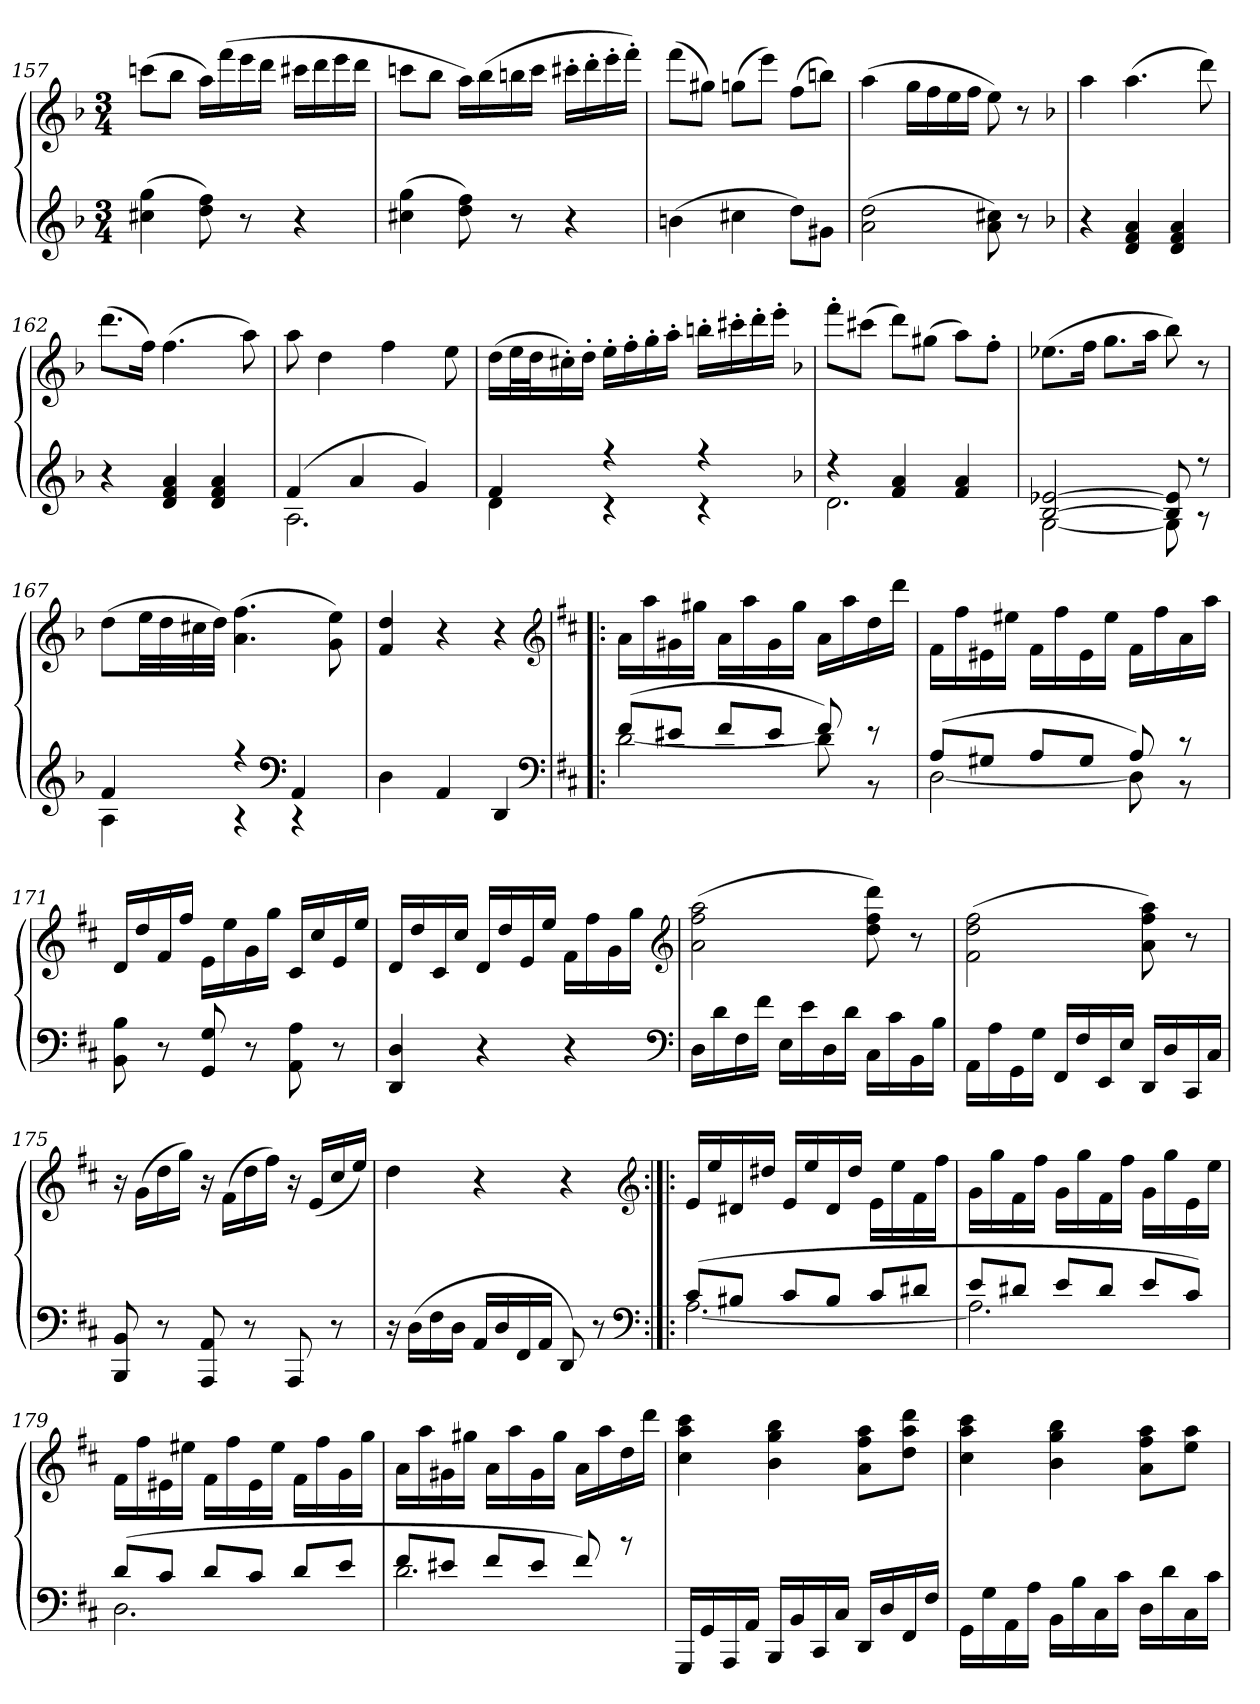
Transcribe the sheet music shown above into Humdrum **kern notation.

**kern	**kern
*part1	*part1
*staff2	*staff1
*clefG2	*clefG2
*k[b-]	*k[b-]
*d:	*d:
*M3/4	*M3/4
=157	=157
(4cc#X 4gg	(8cccnL
.	8bb-J
8dd 8ff)	16aaLL)
.	(16fff
8r	16eee
.	16dddJJ
4r	16ccc#XLL
.	16ddd
.	16eee
.	16dddJJ
=158	=158
(4cc#X 4gg	8cccnL
.	8bb-J
8dd 8ff)	16aaLL)
.	(16bb-
8r	16bbn
.	16cccJJ
4r	16ccc#X'LL
.	16ddd'
.	16eee'
.	16fff'JJ)
=159	=159
(4bn	(8fffL
.	8gg#XJ)
4cc#X	(8ggnL
.	8eeeJ)
8ddL)	(8ffL
8g#XJ	8bbnJ)
=160	=160
(2a 2dd	(4aa
.	16ggLL
.	16ff
.	16ee
.	16ffJJ
8a 8cc#X)	8ee)
8r	8r
*k[b-]	*k[b-]
*d:	*d:
=161	=161
4r	4aa
4d 4f 4a	(4.aa
4d 4f 4a	.
.	8ddd)
=162	=162
4r	(8.dddL
.	16ffJk)
4d 4f 4a	(4.ff
4d 4f 4a	.
.	8aa)
=163	=163
*^	*
(4f	2.A	8aa
.	.	4dd
4a	.	.
.	.	4ff
4g)	.	.
.	.	8ee
=164	=164	=164
4f	4d	(16ddLL
.	.	32eeL
.	.	32ddJ
.	.	16cc#X')
.	.	16dd'JJ
4r	4r	16ee'LL
.	.	16ff'
.	.	16gg'
.	.	16aa'JJ
4r	4r	16bbn'LL
.	.	16ccc#X'
.	.	16ddd'
.	.	16eee'JJ
*k[b-]	*	*k[b-]
*d:	*	*d:
=165	=165	=165
4r	2.d	8fff'L
.	.	(8ccc#XJ
4f 4a	.	8dddL)
.	.	(8gg#XJ
4f 4a	.	8aaL)
.	.	8ff'J
=166	=166	=166
[2B- [2e-X	[2G	(8.ee-XL
.	.	16ffJk
.	.	8.ggL
.	.	16aaJk
8B-] 8e-]	8G]	8bb-)
8r	8r	8r
=167	=167	=167
4f	4A	(8ddL
.	.	32eeLL
.	.	32dd
.	.	32cc#X
.	.	32ddJJJ)
4r	4r	(4.a 4.ff
*clefF4	*	*
4AA	4r	.
.	.	8g 8ee)
*v	*v	*
=168	=168
4D	4f 4dd
4AA	4r
4DD	4r
*clefF4	*clefG2
=169!|:	=169!|:
*k[f#c#]	*k[f#c#]
*^	*
(8f#L	[2d	16aLL
.	.	16aa
8e#XJ	.	16g#X
.	.	16gg#XJJ
8f#L	.	16aLL
.	.	16aa
8e#J	.	16g#
.	.	16gg#JJ
8f#)	8d]	16aLL
.	.	16aa
8r	8r	16dd
.	.	16dddJJ
=170	=170	=170
(8AL	[2D	16f#LL
.	.	16ff#
8G#XJ	.	16e#X
.	.	16ee#XJJ
8AL	.	16f#LL
.	.	16ff#
8G#J	.	16e#
.	.	16ee#JJ
8A)	8D]	16f#LL
.	.	16ff#
8r	8r	16a
.	.	16aaJJ
*v	*v	*
=171	=171
8BB 8B	16dLL
.	16dd
8r	16f#
.	16ff#JJ
8GG 8G	16eLL
.	16ee
8r	16g
.	16ggJJ
8AA 8A	16c#LL
.	16cc#
8r	16e
.	16eeJJ
=172	=172
4DD 4D	16dLL
.	16dd
.	16c#
.	16cc#JJ
4r	16dLL
.	16dd
.	16e
.	16eeJJ
4r	16f#LL
.	16ff#
.	16g
.	16ggJJ
*clefF4	*clefG2
=173	=173
16DLL	(2a 2ff# 2aa
16d	.
16F#	.
16f#JJ	.
16ELL	.
16e	.
16D	.
16dJJ	.
16C#LL	8dd 8ff# 8ddd)
16c#	.
16BB	8r
16BJJ	.
=174	=174
16AALL	(2f# 2dd 2ff#
16A	.
16GG	.
16GJJ	.
16FF#LL	.
16F#	.
16EE	.
16EJJ	.
16DDLL	8a 8ff# 8aa)
16D	.
16CC#	8r
16C#JJ	.
=175	=175
8BBB 8BB	16r
.	(16gLL
8r	16dd
.	16ggJJ)
8AAA 8AA	16r
.	(16f#LL
8r	16dd
.	16ff#JJ)
8AAA	16r
.	(16eLL
8r	16cc#
.	16eeJJ)
=176	=176
16r	4dd
(16DLL	.
16F#	.
16DJJ	.
16AALL	4r
16D	.
16FF#	.
16AAJJ	.
8DD)	4r
8r	.
*clefF4	*clefG2
=177:|!|:	=177:|!|:
*^	*
(8c#L	[2.A	16eLL
.	.	16ee
8B#XJ	.	16d#X
.	.	16dd#XJJ
8c#L	.	16eLL
.	.	16ee
8B#J	.	16d#
.	.	16dd#JJ
8c#L	.	16eLL
.	.	16ee
8d#XJ	.	16f#
.	.	16ff#JJ
=178	=178	=178
8eL	2.A]	16gLL
.	.	16gg
8d#XJ	.	16f#
.	.	16ff#JJ
8eL	.	16gLL
.	.	16gg
8d#J	.	16f#
.	.	16ff#JJ
8eL	.	16gLL
.	.	16gg
8c#J)	.	16e
.	.	16eeJJ
=179	=179	=179
(8dL	2.D	16f#LL
.	.	16ff#
8c#J	.	16e#X
.	.	16ee#XJJ
8dL	.	16f#LL
.	.	16ff#
8c#J	.	16e#
.	.	16ee#JJ
8dL	.	16f#LL
.	.	16ff#
8eJ	.	16g
.	.	16ggJJ
=180	=180	=180
8f#L	2.d	16aLL
.	.	16aa
8e#XJ	.	16g#X
.	.	16gg#XJJ
8f#L	.	16aLL
.	.	16aa
8e#J	.	16g#
.	.	16gg#JJ
8f#)	.	16aLL
.	.	16aa
8r	.	16dd
.	.	16dddJJ
*v	*v	*
=181	=181
16GGGLL	4cc# 4aa 4ccc#
16GG	.
16AAA	.
16AAJJ	.
16BBBLL	4b 4gg 4bb
16BB	.
16CC#	.
16C#JJ	.
16DDLL	8a 8ff# 8aaL
16D	.
16FF#	8dd 8aa 8dddJ
16F#JJ	.
=182	=182
16GGLL	4cc# 4aa 4ccc#
16G	.
16AA	.
16AJJ	.
16BBLL	4b 4gg 4bb
16B	.
16C#	.
16c#JJ	.
16DLL	8a 8ff# 8aaL
16d	.
16C#	8ee 8aaJ
16c#JJ	.
=	=
*-	*-
